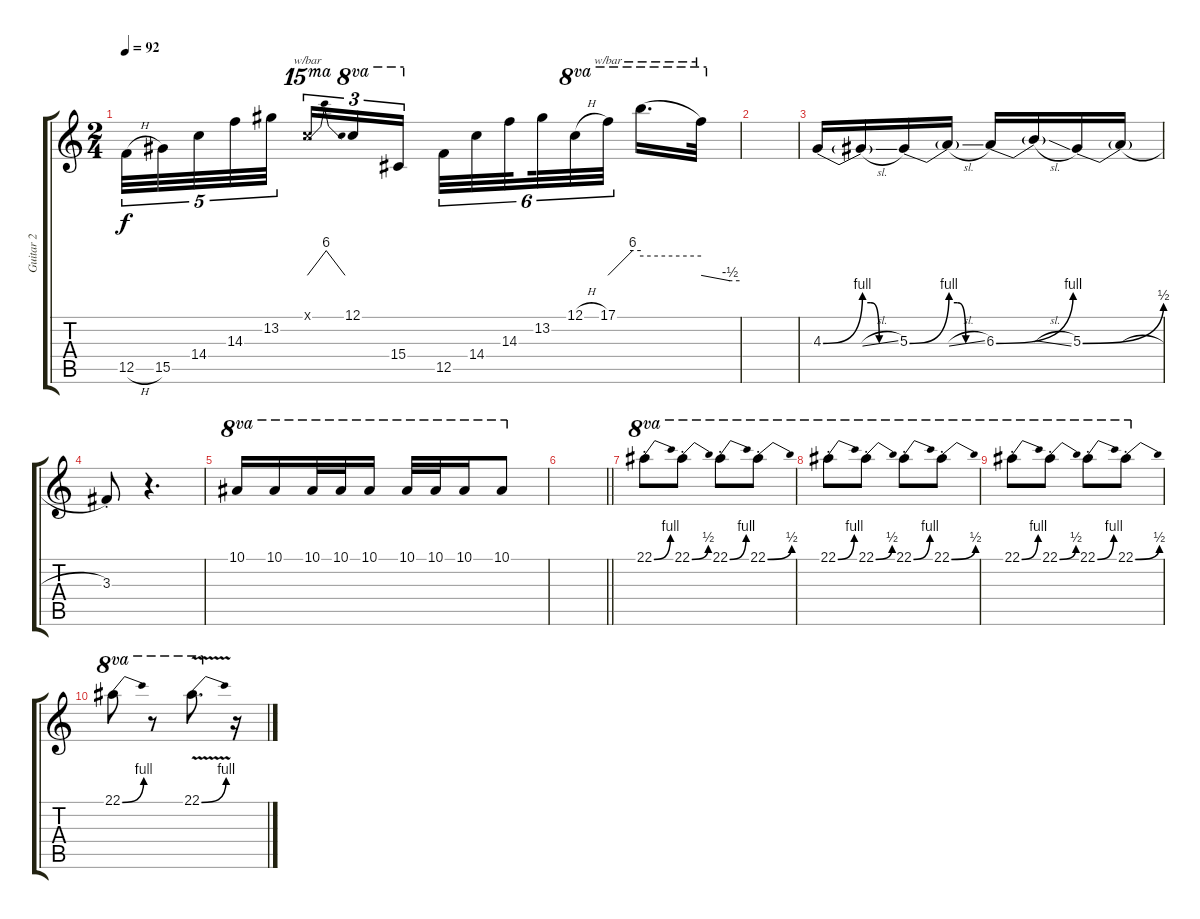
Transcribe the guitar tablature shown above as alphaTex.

\track ("Guitar 2" "Guitar 2") {instrument distortionguitar}
\staff {score tabs}
\tuning (C4 G3 Eb3 Bb2 F2 C2) {hide}
\ts (2 4)
\tempo 92
\clef g2
\ks c
12.5{h}.32{tu (5 4) dy f} 15.5.32{tu (5 4)} 14.4.32{tu (5 4)} 14.3.32{tu (5 4)} 13.2.32{tu (5 4) beam splitsecondary} 24.1{x}.16{tu (3 2) tbe (dip default 0 0 30 24 60 0) ot 15ma} 12.1.16{tu (3 2) ot 8va} 15.4.16{tu (3 2) ot 8va} 12.5.32{tu (6 4)} 14.4.32{tu (6 4)} 14.3.32{tu (6 4) beam splitsecondary} 13.2.32{tu (6 4)} 12.1{h}.32{tu (6 4) ot 8va} 17.1.32{tu (6 4) tbe (custom default 0 0 45 24 60 24) ot 8va beam splitsecondary} 17.1{t}.16{d tbe (hold default 0 12 60 12) ot 8va} 17.1{t}.32{tbe (custom default 0 0 45 -2 60 -2) ot 8va} |
|
4.3{be (bend 0 0 60 4)}.16 4.3{be (custom 0 2 15 2 30 0 60 0) sl t}.16 5.3{be (bend 0 0 60 4)}.16 5.3{be (custom 0 2 15 2 30 0 60 0) sl t}.16 6.3{be (bend 0 0 60 4)}.16 6.3{sl t}.16 5.3{be (bend 0 0 60 2)}.16 5.3{h t}.16 |
3.3{st}.8 r.4{d} |
10.1.16{ot 8va} 10.1.16{ot 8va} 10.1.32{ot 8va} 10.1.32{ot 8va} 10.1.16{ot 8va} 10.1.32{ot 8va} 10.1.32{ot 8va} 10.1.16{ot 8va} 10.1.8{ot 8va} |
\barLineRight lightlight
|
\section ("" "")
22.1{be (bend 0 0 60 4) st}.8{ot 8va} 22.1{be (bend 0 0 60 2) st}.8{ot 8va} 22.1{be (bend 0 0 60 4) st}.8{ot 8va} 22.1{be (bend 0 0 60 2) st}.8{ot 8va} |
22.1{be (bend 0 0 60 4) st}.8{ot 8va} 22.1{be (bend 0 0 60 2) st}.8{ot 8va} 22.1{be (bend 0 0 60 4) st}.8{ot 8va} 22.1{be (bend 0 0 60 2) st}.8{ot 8va} |
22.1{be (bend 0 0 60 4) st}.8{ot 8va} 22.1{be (bend 0 0 60 2) st}.8{ot 8va} 22.1{be (bend 0 0 60 4) st}.8{ot 8va} 22.1{be (bend 0 0 60 2) st}.8{ot 8va} |
22.1{be (bend 0 0 60 4)}.8{ot 8va} r.8{ot 8va} 22.1{be (bend 0 0 60 4) v}.8{d ot 8va} r.16
